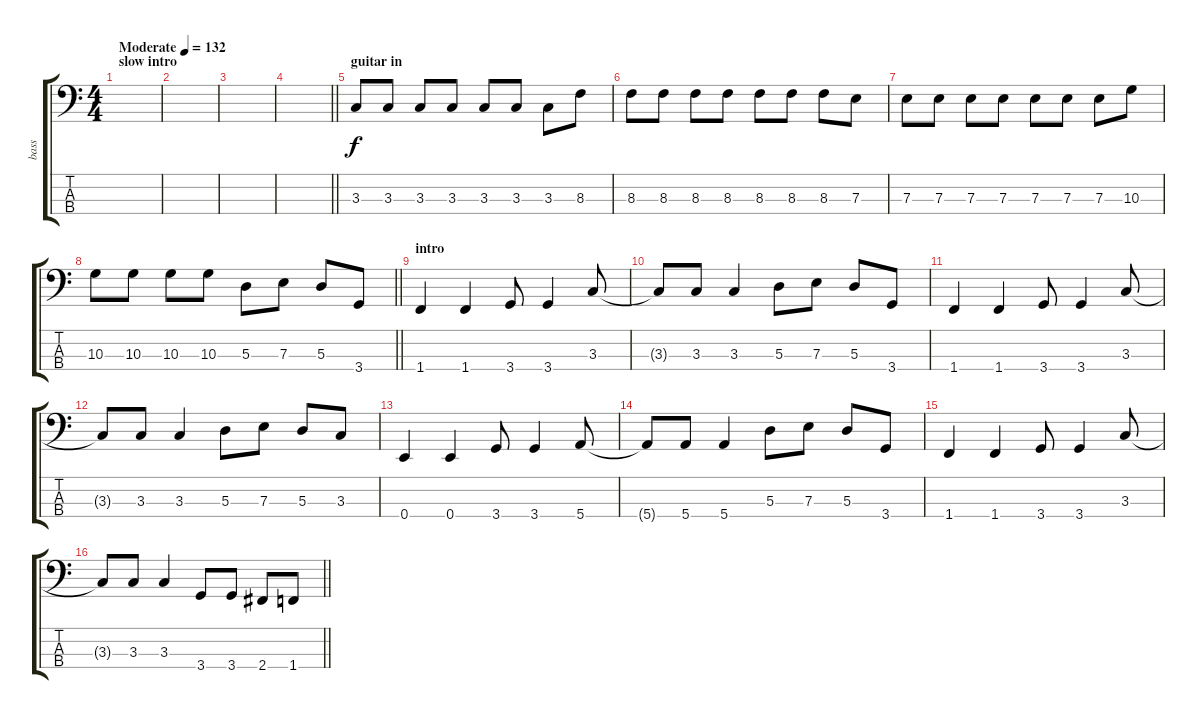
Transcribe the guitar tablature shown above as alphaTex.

\track ("bass" "bass") {instrument electricbassfinger}
\staff {score tabs}
\tuning (G2 D2 A1 E1) {hide}
\ts (4 4)
\section ("" "slow intro")
\tempo (132 "Moderate")
\clef f4
\ks c
|
|
|
\barLineRight lightlight
|
\section ("" "guitar in")
3.3.8 3.3.8 3.3.8 3.3.8 3.3.8 3.3.8 3.3.8 8.3.8 |
8.3.8 8.3.8 8.3.8 8.3.8 8.3.8 8.3.8 8.3.8 7.3.8 |
7.3.8 7.3.8 7.3.8 7.3.8 7.3.8 7.3.8 7.3.8 10.3.8 |
\barLineRight lightlight
10.3.8 10.3.8 10.3.8 10.3.8 5.3.8 7.3.8 5.3.8 3.4.8 |
\section ("" "intro")
1.4.4 1.4.4 3.4.8 3.4.4 3.3.8 |
3.3{t}.8 3.3.8 3.3.4 5.3.8 7.3.8 5.3.8 3.4.8 |
1.4.4 1.4.4 3.4.8 3.4.4 3.3.8 |
3.3{t}.8 3.3.8 3.3.4 5.3.8 7.3.8 5.3.8 3.3.8 |
0.4.4 0.4.4 3.4.8 3.4.4 5.4.8 |
5.4{t}.8 5.4.8 5.4.4 5.3.8 7.3.8 5.3.8 3.4.8 |
1.4.4 1.4.4 3.4.8 3.4.4 3.3.8 |
\barLineRight lightlight
3.3{t}.8 3.3.8 3.3.4 3.4.8 3.4.8 2.4.8 1.4.8
